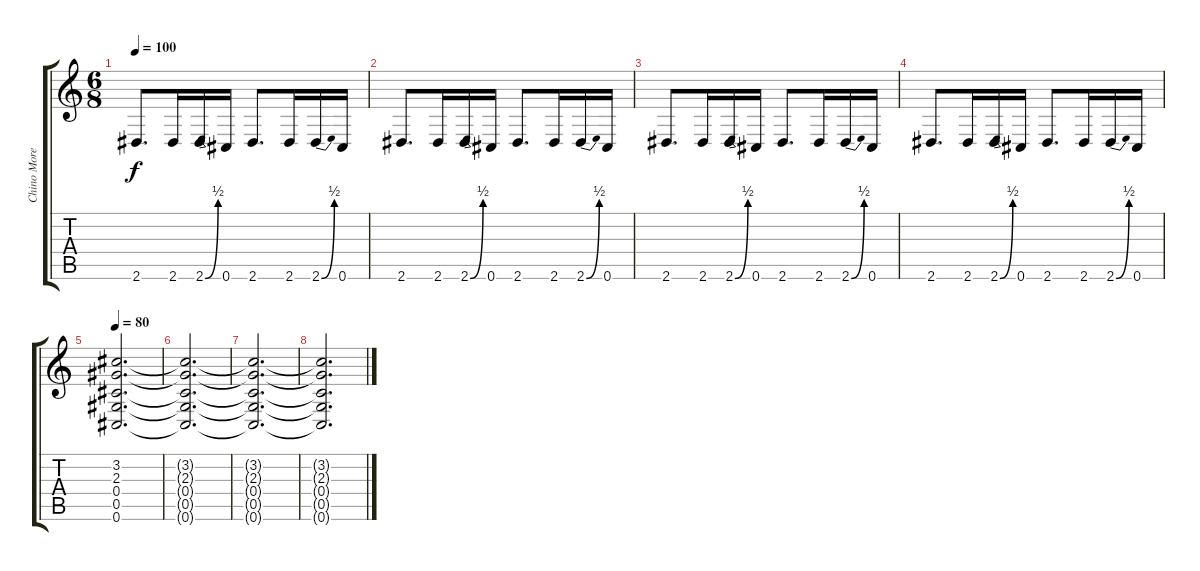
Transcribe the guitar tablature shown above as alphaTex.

\track ("Chino Moreno" "Chino More") {instrument distortionguitar}
\staff {score tabs}
\tuning (Eb4 Bb3 Gb3 Db3 Ab2 Db2) {hide}
\ts (6 8)
\tempo 100
\clef g2
\ks c
2.6.8{d dy f} 2.6.16 2.6{be (bend 0 0 60 2)}.16 0.6.16 2.6.8{d} 2.6.16 2.6{be (bend 0 0 60 2)}.16 0.6.16 |
2.6.8{d} 2.6.16 2.6{be (bend 0 0 60 2)}.16 0.6.16 2.6.8{d} 2.6.16 2.6{be (bend 0 0 60 2)}.16 0.6.16 |
2.6.8{d} 2.6.16 2.6{be (bend 0 0 60 2)}.16 0.6.16 2.6.8{d} 2.6.16 2.6{be (bend 0 0 60 2)}.16 0.6.16 |
2.6.8{d} 2.6.16 2.6{be (bend 0 0 60 2)}.16 0.6.16 2.6.8{d} 2.6.16 2.6{be (bend 0 0 60 2)}.16 0.6.16 |
\tempo 80
(3.2 2.3 0.4 0.5 0.6).2{d} |
(3.2{t} 2.3{t} 0.4{t} 0.5{t} 0.6{t}).2{d} |
(3.2{t} 2.3{t} 0.4{t} 0.5{t} 0.6{t}).2{d} |
(3.2{t} 2.3{t} 0.4{t} 0.5{t} 0.6{t}).2{d}
